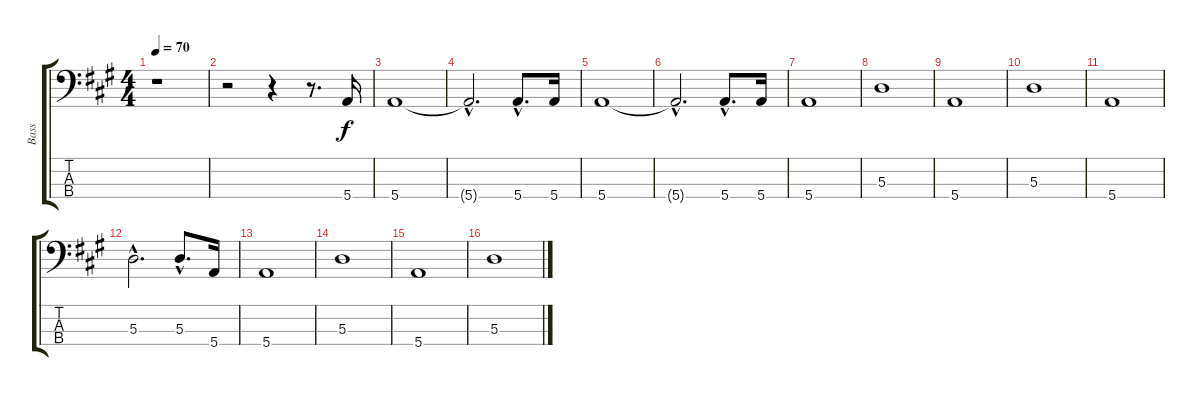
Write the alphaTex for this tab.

\track ("Bass" "Bass") {instrument slapbass1}
\staff {score tabs}
\tuning (G2 D2 A1 E1) {hide}
\ts (4 4)
\tempo 70
\clef f4
\ks a
r.1{dy f instrument slapbass1} |
r.2 r.4 r.8{d} 5.4.16 |
5.4.1 |
5.4{hac t}.2{d} 5.4{hac}.8{d} 5.4.16 |
5.4.1 |
5.4{hac t}.2{d} 5.4{hac}.8{d} 5.4.16 |
5.4.1 |
5.3.1 |
5.4.1 |
5.3.1 |
5.4.1 |
5.3{hac}.2{d} 5.3{hac}.8{d} 5.4.16 |
5.4.1 |
5.3.1 |
5.4.1 |
5.3.1
